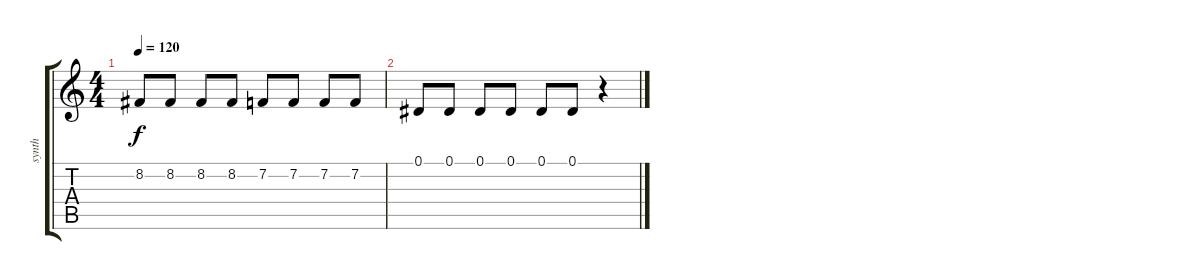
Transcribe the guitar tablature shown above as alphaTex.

\track ("synth " "synth ") {instrument vibraphone}
\staff {score tabs}
\tuning (Eb4 Bb3 Gb3 Db3 Ab2 Eb2) {hide}
\ts (4 4)
\tempo 120
\clef g2
\ks c
8.2.8{dy f} 8.2.8 8.2.8 8.2.8 7.2.8 7.2.8 7.2.8 7.2.8 |
0.1.8 0.1.8 0.1.8 0.1.8 0.1.8 0.1.8 r.4
